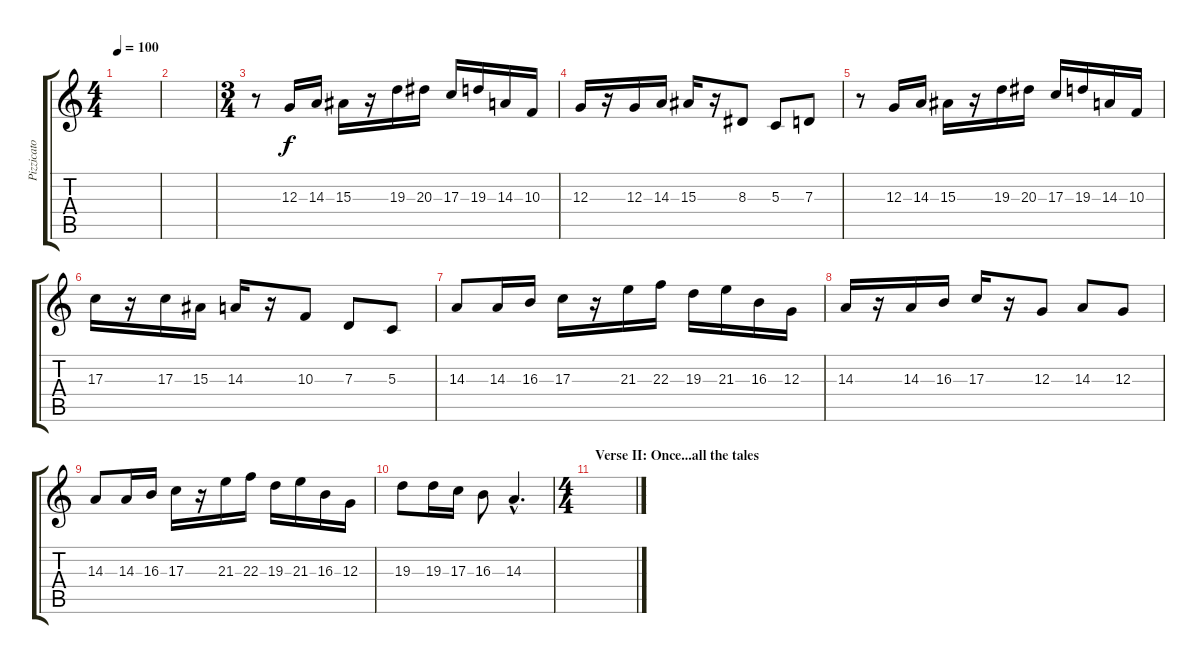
\track ("Pizzicato" "Pizzicato") {instrument pizzicatostrings}
\staff {score tabs}
\tuning (E4 B3 G3 D3 A2 E2) {hide}
\ts (4 4)
\tempo 100
\clef g2
\ks c
|
|
\ts (3 4)
r.8 12.3.16 14.3.16 15.3.16 r.16 19.3.16 20.3.16 17.3.16 19.3.16 14.3.16 10.3.16 |
12.3.16 r.16 12.3.16 14.3.16 15.3.16 r.16 8.3.8 5.3.8 7.3.8 |
r.8 12.3.16 14.3.16 15.3.16 r.16 19.3.16 20.3.16 17.3.16 19.3.16 14.3.16 10.3.16 |
17.3.16 r.16 17.3.16 15.3.16 14.3.16 r.16 10.3.8 7.3.8 5.3.8 |
14.3.8 14.3.16 16.3.16 17.3.16 r.16 21.3.16 22.3.16 19.3.16 21.3.16 16.3.16 12.3.16 |
14.3.16 r.16 14.3.16 16.3.16 17.3.16 r.16 12.3.8 14.3.8 12.3.8 |
14.3.8 14.3.16 16.3.16 17.3.16 r.16 21.3.16 22.3.16 19.3.16 21.3.16 16.3.16 12.3.16 |
19.3.8 19.3.16 17.3.16 16.3.8 14.3{hac}.4{d} |
\ts (4 4)
\section ("" "Verse II: Once...all the tales")
